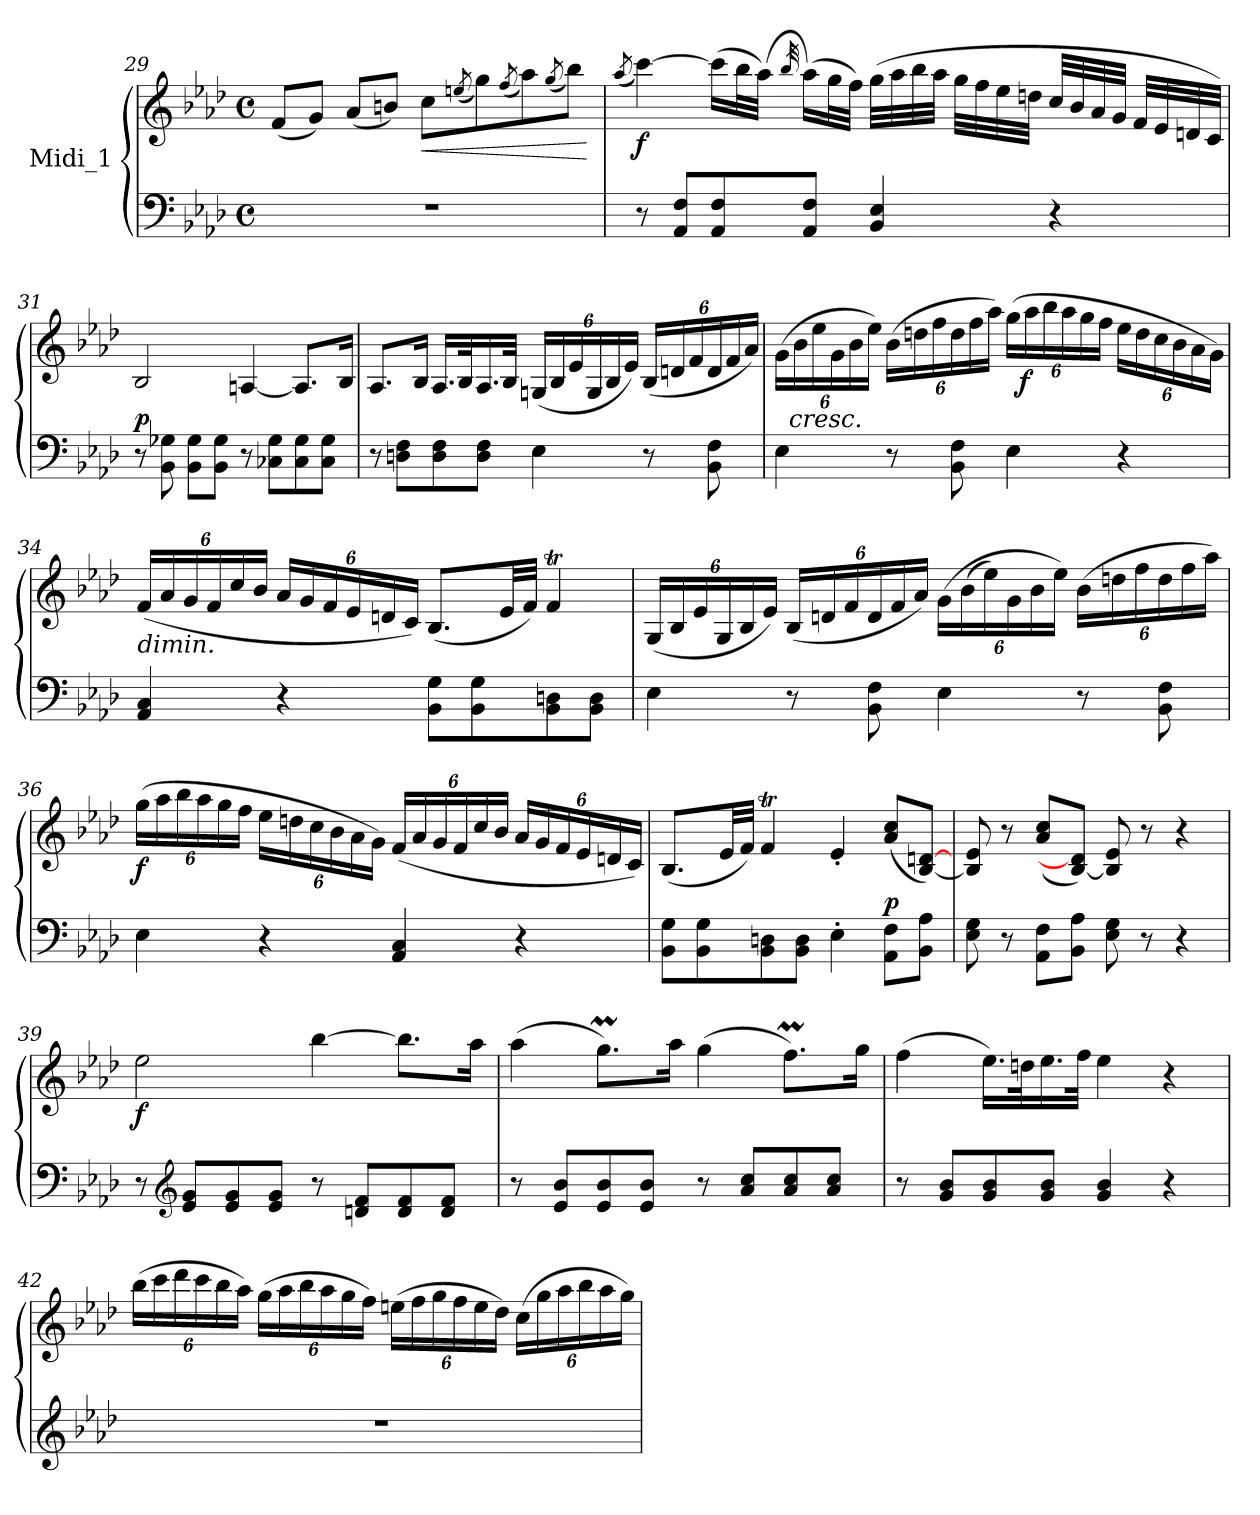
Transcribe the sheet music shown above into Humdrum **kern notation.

**kern	**kern	**dynam
*part1	*part1	*part1
*staff2	*staff1	*staff1/2
*I"Midi_1	*	*
*clefF4	*clefG2	*
*k[b-e-a-d-]	*k[b-e-a-d-]	*
*A-:	*A-:	*
*M4/4	*M4/4	*
*met(c)	*met(c)	*
=29	=29	=29
1r	(8f/L	.
.	8g/J)	.
.	(8a-/L	.
.	8bn/J)	.
!	!	!LO:HP:b
.	8cc\L	<
.	(>8qeen/	.
.	8gg\)	.
.	(8qff/	.
.	8aa-\)	.
.	(8qgg/	.
.	8bb-\J)	.
.	.	[
!!LO:LB:g=z
=30	=30	=30
.	(8qaa-/	.
!	!	!LO:DY:b
8r	[4ccc\)	f
8AA-/ 8F/L	.	.
8AA-/ 8F/	(>16ccc\LL]	.
.	32bb-\L	.
.	(32aa-\JJJ)	.
.	32qbb-/	.
8AA-/ 8F/J	(>16aa-\LL)	.
.	32gg\L	.
.	32ff\JJJ)	.
4BB-/ 4E-/	(32gg\LLL	.
.	32aa-\	.
.	32bb-\	.
.	32aa-\JJJ	.
.	32gg\LLL	.
.	32ff\	.
.	32ee-\	.
.	32ddn\JJJ	.
4r	32cc/LLL	.
.	32b-/	.
.	32a-/	.
.	32g/JJJ	.
.	32f/LLL	.
.	32e-/	.
.	32dn/	.
.	32c/JJJ)	.
!!LO:PB:g=z
=31	=31	=31
!	!	!LO:DY:a=2
8r	2B-/	p
8BB-\ 8G-X\	.	.
8BB-\ 8G-\L	.	.
8BB-\ 8G-\J	.	.
8r	[4An/	.
8C-X\ 8G-\L	.	.
8C-\ 8G-\	8.A/L]	.
8C-\ 8G-\J	.	.
.	16B-/Jk	.
=32	=32	=32
8r	8.A-i/L	.
8Dn\ 8F\L	.	.
.	16B-/Jk	.
8D\ 8F\	16.A-/LL	.
.	32B-/K	.
8D\ 8F\J	16.A-/	.
.	32B-/JJk	.
*	*Xbrackettup	*
4E-\	(24Gni/LL	.
.	24B-/	.
.	24e-/	.
.	24G/	.
.	24B-/	.
.	24e-/JJ)	.
8r	(24B-/LL	.
.	24dn/	.
.	24f/	.
8BB-\ 8F\	24d/	.
.	24f/	.
.	24a-/JJ)	.
!!LO:LB:g=z
=33	=33	=33
4E-\	(>24g\LL	.
!	!LO:TX:b:i:t=cresc.	!
.	24b-\	.
.	24ee-\	.
.	24g\	.
.	24b-\	.
.	24ee-\JJ)	.
8r	(>24b-\LL	.
.	24ddn\	.
.	24ff\	.
8BB-\ 8F\	24dd\	.
.	24ff\	.
.	24aa-\JJ)	.
4E-\	(>24gg\LL	.
!	!	!LO:DY:b
.	24aa-\	f
.	24bb-\	.
.	24aa-\	.
.	24gg\	.
.	24ff\JJ	.
4r	24ee-\LL	.
.	24dd\	.
.	24cc\	.
.	24b-\	.
.	24a-\	.
.	24g\JJ)	.
!!LO:LB:g=z
=34	=34	=34
!	!LO:TX:b:i:t=dimin.	!
4AA-/ 4C/	(24f/LL	.
.	24a-/	.
.	24g/	.
.	24f/	.
.	24cc/	.
.	24b-/JJ	.
4r	24a-/LL	.
.	24g/	.
.	24f/	.
.	24e-/	.
.	24dn/	.
.	24c/JJ)	.
8BB-\ 8G\L	(8.B-/L	.
8BB-\ 8G\	.	.
.	32e-/LL	.
.	32f/JJJ)	.
8BB-\ 8Dn\	4fT/	.
8BB-\ 8D\J	.	.
=35	=35	=35
4E-\	(24G/LL	.
.	24B-/	.
.	24e-/	.
.	24G/	.
.	24B-/	.
.	24e-/JJ)	.
8r	(24B-/LL	.
.	24dn/	.
.	24f/	.
8BB-\ 8F\	24d/	.
.	24f/	.
.	24a-/JJ)	.
4E-\	(24g\LL	.
.	(>24b-\	.
.	24ee-\)	.
.	24g\	.
.	24b-\	.
.	24ee-\JJ)	.
8r	(>24b-\LL	.
.	24ddn\	.
.	24ff\	.
8BB-\ 8F\	24dd\	.
.	24ff\	.
.	24aa-\JJ)	.
!!LO:PB:g=z
=36	=36	=36
!	!	!LO:DY:b
4E-\	(>24gg\LL	f
.	24aa-\	.
.	24bb-\	.
.	24aa-\	.
.	24gg\	.
.	24ff\JJ	.
4r	24ee-\LL	.
.	24ddn\	.
.	24cc\	.
.	24b-\	.
.	24a-\	.
.	24g\JJ)	.
4AA-/ 4C/	(24f/LL	.
.	24a-/	.
.	24g/	.
.	24f/	.
.	24cc/	.
.	24b-/JJ	.
4r	24a-/LL	.
.	24g/	.
.	24f/	.
.	24e-/	.
.	24dn/	.
.	24c/JJ)	.
=37	=37	=37
8BB-\ 8G\L	(8.B-/L	.
8BB-\ 8G\	.	.
.	32e-/LL	.
.	32f/JJJ)	.
8BB-\ 8Dn\	4fT/	.
8BB-\ 8D\J	.	.
4E-'\	4e-'/	.
!	!	!LO:DY:a=2
8AA-\ 8F\L	(8a-/ 8cc/L	p
8BB-\ 8A-\J	[8B-/ [8dn/J)	.
=38	=38	=38
8E-\ 8G\	8B-/] 8e-/	.
8r	8r	.
8AA-\ 8F\L	(8a-/ 8cc/L	.
8BB-\ 8A-\J	[8B-/ 8d/]J)	.
8E-\ 8G\	8B-/] 8e-/	.
8r	8r	.
4r	4r	.
!!LO:LB:g=z
=39	=39	=39
!	!	!LO:DY:b
8r	2ee-\	f
*clefG2	*	*
8e-/ 8g/L	.	.
8e-/ 8g/	.	.
8e-/ 8g/J	.	.
8r	[4bb-\	.
8dn/ 8f/L	.	.
8d/ 8f/	8.bb-\L]	.
8d/ 8f/J	.	.
.	16aa-\Jk	.
=40	=40	=40
8r	(>4aa-\	.
8e-/ 8b-/L	.	.
8e-/ 8b-/	8.ggm\L)	.
8e-/ 8b-/J	.	.
.	16aa-\Jk	.
8r	(>4gg\	.
8a-/ 8cc/L	.	.
8a-/ 8cc/	8.ffM\L)	.
8a-/ 8cc/J	.	.
.	16gg\Jk	.
=41	=41	=41
8r	(>4ff\	.
8g/ 8b-/L	.	.
8g/ 8b-/	16.ee-\LL)	.
.	32ddn\K	.
8g/ 8b-/J	16.ee-\	.
.	32ff\JJk	.
4g/ 4b-/	4ee-\	.
4r	4r	.
!!LO:LB:g=z
=42	=42	=42
1r	(>24bb-\LL	.
.	24ccc\	.
.	24ddd-i\	.
.	24ccc\	.
.	24bb-\	.
.	24aa-\JJ)	.
.	(>24gg\LL	.
.	24aa-\	.
.	24bb-\	.
.	24aa-\	.
.	24gg\	.
.	24ff\JJ)	.
.	(>24een\LL	.
.	24ff\	.
.	24gg\	.
.	24ff\	.
.	24ee\	.
.	24dd-i\JJ)	.
.	(>24cc\LL	.
.	24gg\	.
.	24aa-\	.
.	24bb-\	.
.	24aa-\	.
.	24gg\JJ)	.
=	=	=
*-	*-	*-
